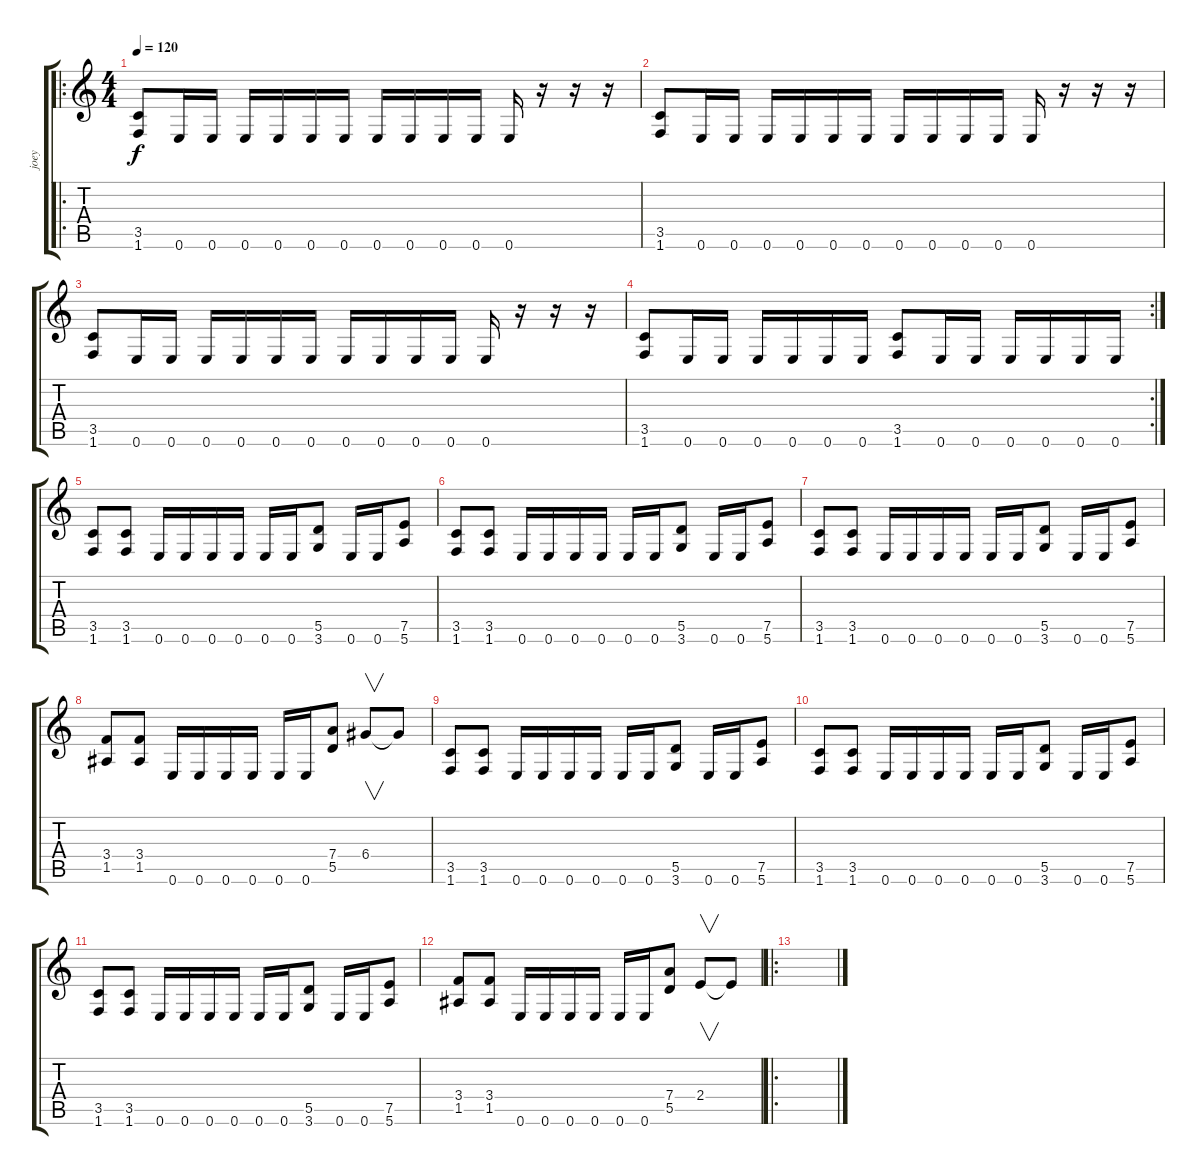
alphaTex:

\track ("joey" "joey") {instrument distortionguitar}
\staff {score tabs}
\tuning (E4 B3 G3 D3 A2 E2) {hide}
\ro
\ts (4 4)
\tempo 120
\clef g2
\ks c
(3.5 1.6).8{dy f instrument distortionguitar} 0.6.16 0.6.16 0.6.16 0.6.16 0.6.16 0.6.16 0.6.16 0.6.16 0.6.16 0.6.16 0.6.16 r.16 r.16 r.16 |
(3.5 1.6).8 0.6.16 0.6.16 0.6.16 0.6.16 0.6.16 0.6.16 0.6.16 0.6.16 0.6.16 0.6.16 0.6.16 r.16 r.16 r.16 |
(3.5 1.6).8 0.6.16 0.6.16 0.6.16 0.6.16 0.6.16 0.6.16 0.6.16 0.6.16 0.6.16 0.6.16 0.6.16 r.16 r.16 r.16 |
\rc 2
(3.5 1.6).8 0.6.16 0.6.16 0.6.16 0.6.16 0.6.16 0.6.16 (3.5 1.6).8 0.6.16 0.6.16 0.6.16 0.6.16 0.6.16 0.6.16 |
(3.5 1.6).8 (3.5 1.6).8 0.6.16 0.6.16 0.6.16 0.6.16 0.6.16 0.6.16 (5.5 3.6).8 0.6.16 0.6.16 (7.5 5.6).8 |
(3.5 1.6).8 (3.5 1.6).8 0.6.16 0.6.16 0.6.16 0.6.16 0.6.16 0.6.16 (5.5 3.6).8 0.6.16 0.6.16 (7.5 5.6).8 |
(3.5 1.6).8 (3.5 1.6).8 0.6.16 0.6.16 0.6.16 0.6.16 0.6.16 0.6.16 (5.5 3.6).8 0.6.16 0.6.16 (7.5 5.6).8 |
(3.4 1.5).8 (3.4 1.5).8 0.6.16 0.6.16 0.6.16 0.6.16 0.6.16 0.6.16 (7.4 5.5).8 6.4.8{v instrument guitarharmonics} 6.4{t}.8 |
(3.5 1.6).8{instrument distortionguitar} (3.5 1.6).8 0.6.16 0.6.16 0.6.16 0.6.16 0.6.16 0.6.16 (5.5 3.6).8 0.6.16 0.6.16 (7.5 5.6).8 |
(3.5 1.6).8 (3.5 1.6).8 0.6.16 0.6.16 0.6.16 0.6.16 0.6.16 0.6.16 (5.5 3.6).8 0.6.16 0.6.16 (7.5 5.6).8 |
(3.5 1.6).8 (3.5 1.6).8 0.6.16 0.6.16 0.6.16 0.6.16 0.6.16 0.6.16 (5.5 3.6).8 0.6.16 0.6.16 (7.5 5.6).8 |
(3.4 1.5).8 (3.4 1.5).8 0.6.16 0.6.16 0.6.16 0.6.16 0.6.16 0.6.16 (7.4 5.5).8 2.4.8{v instrument guitarharmonics} 2.4{t}.8 |
\ro
